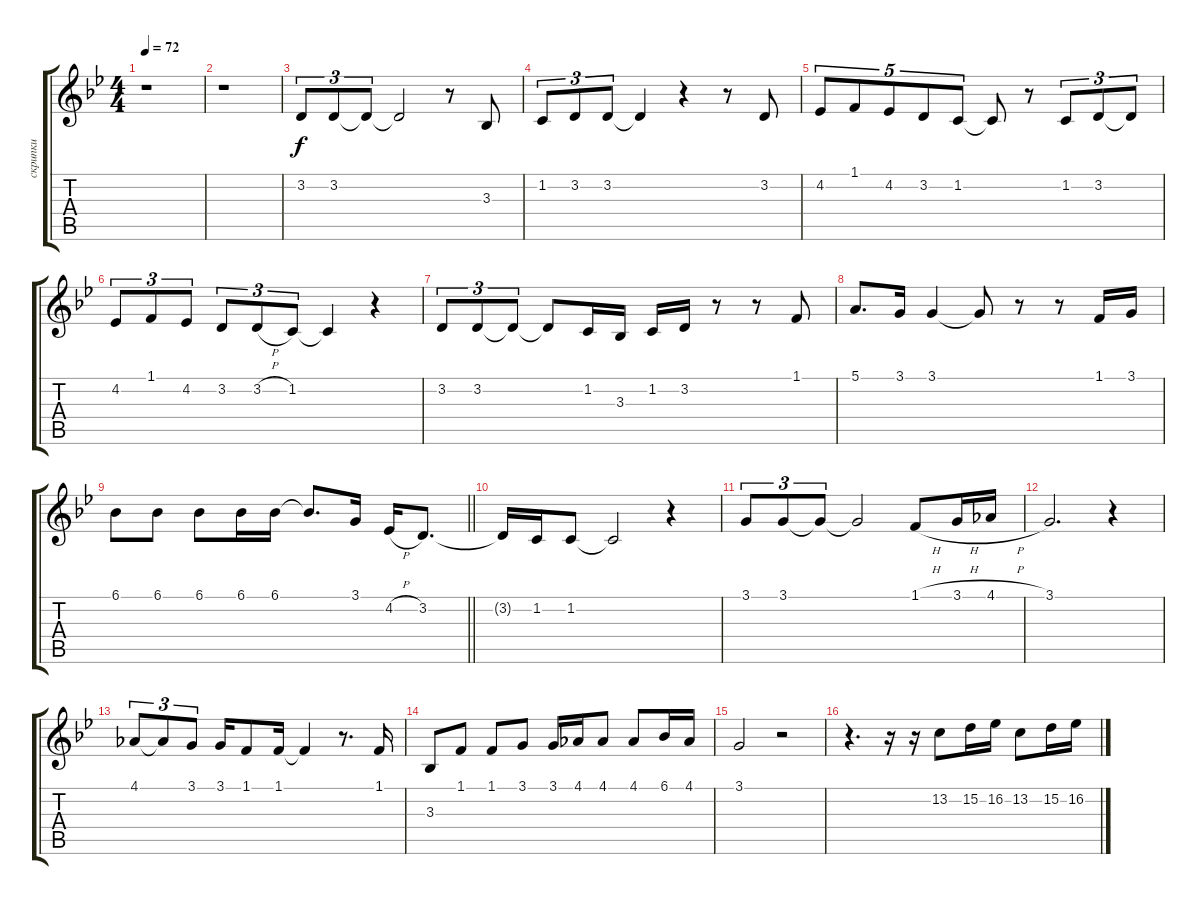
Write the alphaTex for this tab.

\track ("скрипки" "скрипки") {instrument stringensemble1}
\staff {score tabs}
\tuning (E4 B3 G3 D3 A2 E2) {hide}
\ts (4 4)
\tempo 72
\clef g2
\ks bb
r.1{dy f} |
r.1 |
3.2.8{tu (3 2)} 3.2.8{tu (3 2)} 3.2{t}.8{tu (3 2)} 3.2{t}.2 r.8 3.3.8 |
1.2.8{tu (3 2)} 3.2.8{tu (3 2)} 3.2.8{tu (3 2)} 3.2{t}.4 r.4 r.8 3.2.8 |
4.2.8{tu (5 4)} 1.1.8{tu (5 4)} 4.2.8{tu (5 4)} 3.2.8{tu (5 4)} 1.2.8{tu (5 4)} 1.2{t}.8 r.8 1.2.8{tu (3 2)} 3.2.8{tu (3 2)} 3.2{t}.8{tu (3 2)} |
4.2.8{tu (3 2)} 1.1.8{tu (3 2)} 4.2.8{tu (3 2)} 3.2.8{tu (3 2)} 3.2{h}.8{tu (3 2)} 1.2.8{tu (3 2)} 1.2{t}.4 r.4 |
3.2.8{tu (3 2)} 3.2.8{tu (3 2)} 3.2{t}.8{tu (3 2)} 3.2{t}.8 1.2.16 3.3.16 1.2.16 3.2.16 r.8 r.8 1.1.8 |
5.1.8{d} 3.1.16 3.1.4 3.1{t}.8 r.8 r.8 1.1.16 3.1.16 |
\barLineRight lightlight
6.1.8 6.1.8 6.1.8 6.1.16 6.1.16 6.1{t}.8{d} 3.1.16 4.2{h}.16 3.2.8{d} |
3.2{t}.16 1.2.16 1.2.8 1.2{t}.2 r.4 |
3.1.8{tu (3 2)} 3.1.8{tu (3 2)} 3.1{t}.8{tu (3 2)} 3.1{t}.2 1.1{h}.8 3.1{h}.16 4.1{h}.16 |
3.1.2{d} r.4 |
4.1.8{tu (3 2)} 4.1{t}.8{tu (3 2)} 3.1.8{tu (3 2)} 3.1.16 1.1.8 1.1.16 1.1{t}.4 r.8{d} 1.1.16 |
3.3.8 1.1.8 1.1.8 3.1.8 3.1.16 4.1.16 4.1.8 4.1.8 6.1.16 4.1.16 |
3.1.2 r.2 |
r.4{d} r.16 r.16 13.2.8 15.2.16 16.2.16 13.2.8 15.2.16 16.2.16
